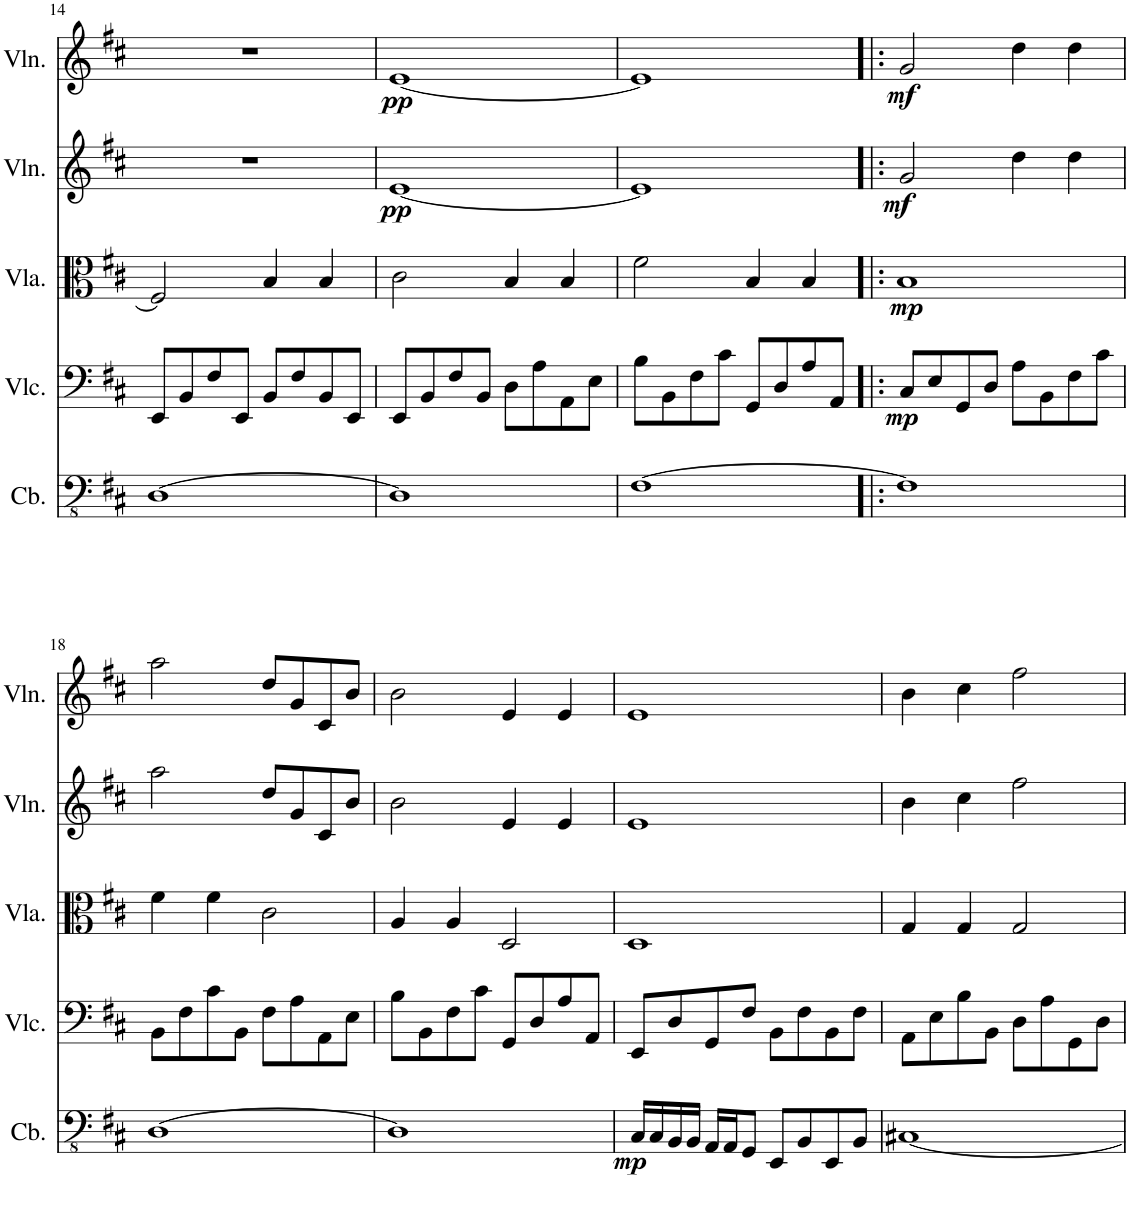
**kern	**dynam	**kern	**dynam	**kern	**dynam	**kern	**dynam	**kern	**dynam
*part5	*part5	*part4	*part4	*part3	*part3	*part2	*part2	*part1	*part1
*staff5	*staff5	*staff4	*staff4	*staff3	*staff3	*staff2	*staff2	*staff1	*staff1
*I"Contrabass	*	*I"Violoncello	*	*I"Viola	*	*I"Violin	*	*I"Violin	*
*I'Cb.	*	*I'Vlc.	*	*I'Vla.	*	*I'Vln.	*	*I'Vln.	*
!!LO:PB:g=z
*clefFv4	*	*clefF4	*	*clefC3	*	*clefG2	*	*clefG2	*
*Trd7c12	*	*	*	*	*	*	*	*	*
*k[f#c#]	*	*k[f#c#]	*	*k[f#c#]	*	*k[f#c#]	*	*k[f#c#]	*
*M4/4	*	*M4/4	*	*M4/4	*	*M4/4	*	*M4/4	*
=14	=14	=14	=14	=14	=14	=14	=14	=14	=14
[1DD	.	8EE/L	.	2F#/]	.	1r	.	1r	.
.	.	8BB/	.	.	.	.	.	.	.
.	.	8F#/	.	.	.	.	.	.	.
.	.	8EE/J	.	.	.	.	.	.	.
.	.	8BB/L	.	4B/	.	.	.	.	.
.	.	8F#/	.	.	.	.	.	.	.
.	.	8BB/	.	4B/	.	.	.	.	.
.	.	8EE/J	.	.	.	.	.	.	.
=15	=15	=15	=15	=15	=15	=15	=15	=15	=15
!	!	!	!	!	!	!	!LO:DY:b	!	!LO:DY:b
1DD]	.	8EE/L	.	2c#\	.	[1e	pp	[1e	pp
.	.	8BB/	.	.	.	.	.	.	.
.	.	8F#/	.	.	.	.	.	.	.
.	.	8BB/J	.	.	.	.	.	.	.
.	.	8D\L	.	4B/	.	.	.	.	.
.	.	8A\	.	.	.	.	.	.	.
.	.	8AA\	.	4B/	.	.	.	.	.
.	.	8E\J	.	.	.	.	.	.	.
=16	=16	=16	=16	=16	=16	=16	=16	=16	=16
[1FF#	.	8B\L	.	2f#\	.	1e]	.	1e]	.
.	.	8BB\	.	.	.	.	.	.	.
.	.	8F#\	.	.	.	.	.	.	.
.	.	8c#\J	.	.	.	.	.	.	.
.	.	8GG/L	.	4B/	.	.	.	.	.
.	.	8D/	.	.	.	.	.	.	.
.	.	8A/	.	4B/	.	.	.	.	.
.	.	8AA/J	.	.	.	.	.	.	.
=17!|:	=17!|:	=17!|:	=17!|:	=17!|:	=17!|:	=17!|:	=17!|:	=17!|:	=17!|:
!	!	!	!LO:DY:b	!	!LO:DY:b	!	!LO:DY:b	!	!LO:DY:b
1FF#]	.	8C#/L	mp	1B	mp	2g/	mf	2g/	mf
.	.	8E/	.	.	.	.	.	.	.
.	.	8GG/	.	.	.	.	.	.	.
.	.	8D/J	.	.	.	.	.	.	.
.	.	8A\L	.	.	.	4dd\	.	4dd\	.
.	.	8BB\	.	.	.	.	.	.	.
.	.	8F#\	.	.	.	4dd\	.	4dd\	.
.	.	8c#\J	.	.	.	.	.	.	.
!!LO:LB:g=z
=18	=18	=18	=18	=18	=18	=18	=18	=18	=18
[1DD	.	8BB\L	.	4f#\	.	2aa\	.	2aa\	.
.	.	8F#\	.	.	.	.	.	.	.
.	.	8c#\	.	4f#\	.	.	.	.	.
.	.	8BB\J	.	.	.	.	.	.	.
.	.	8F#\L	.	2c#\	.	8dd/L	.	8dd/L	.
.	.	8A\	.	.	.	8g/	.	8g/	.
.	.	8AA\	.	.	.	8c#/	.	8c#/	.
.	.	8E\J	.	.	.	8b/J	.	8b/J	.
=19	=19	=19	=19	=19	=19	=19	=19	=19	=19
1DD]	.	8B\L	.	4A/	.	2b\	.	2b\	.
.	.	8BB\	.	.	.	.	.	.	.
.	.	8F#\	.	4A/	.	.	.	.	.
.	.	8c#\J	.	.	.	.	.	.	.
.	.	8GG/L	.	2D/	.	4e/	.	4e/	.
.	.	8D/	.	.	.	.	.	.	.
.	.	8A/	.	.	.	4e/	.	4e/	.
.	.	8AA/J	.	.	.	.	.	.	.
=20	=20	=20	=20	=20	=20	=20	=20	=20	=20
!	!LO:DY:b	!	!	!	!	!	!	!	!
16CC#/LL	mp	8EE/L	.	1D	.	1e	.	1e	.
16CC#/	.	.	.	.	.	.	.	.	.
16BBB/	.	8D/	.	.	.	.	.	.	.
16BBB/JJ	.	.	.	.	.	.	.	.	.
16AAA/LL	.	8GG/	.	.	.	.	.	.	.
16AAA/J	.	.	.	.	.	.	.	.	.
8GGG/J	.	8F#/J	.	.	.	.	.	.	.
8EEE/L	.	8BB\L	.	.	.	.	.	.	.
8BBB/	.	8F#\	.	.	.	.	.	.	.
8EEE/	.	8BB\	.	.	.	.	.	.	.
8BBB/J	.	8F#\J	.	.	.	.	.	.	.
=21	=21	=21	=21	=21	=21	=21	=21	=21	=21
[1CC#X	.	8AA\L	.	4G/	.	4b\	.	4b\	.
.	.	8E\	.	.	.	.	.	.	.
.	.	8B\	.	4G/	.	4cc#\	.	4cc#\	.
.	.	8BB\J	.	.	.	.	.	.	.
.	.	8D\L	.	2G/	.	2ff#\	.	2ff#\	.
.	.	8A\	.	.	.	.	.	.	.
.	.	8GG\	.	.	.	.	.	.	.
.	.	8D\J	.	.	.	.	.	.	.
=	=	=	=	=	=	=	=	=	=
*-	*-	*-	*-	*-	*-	*-	*-	*-	*-
